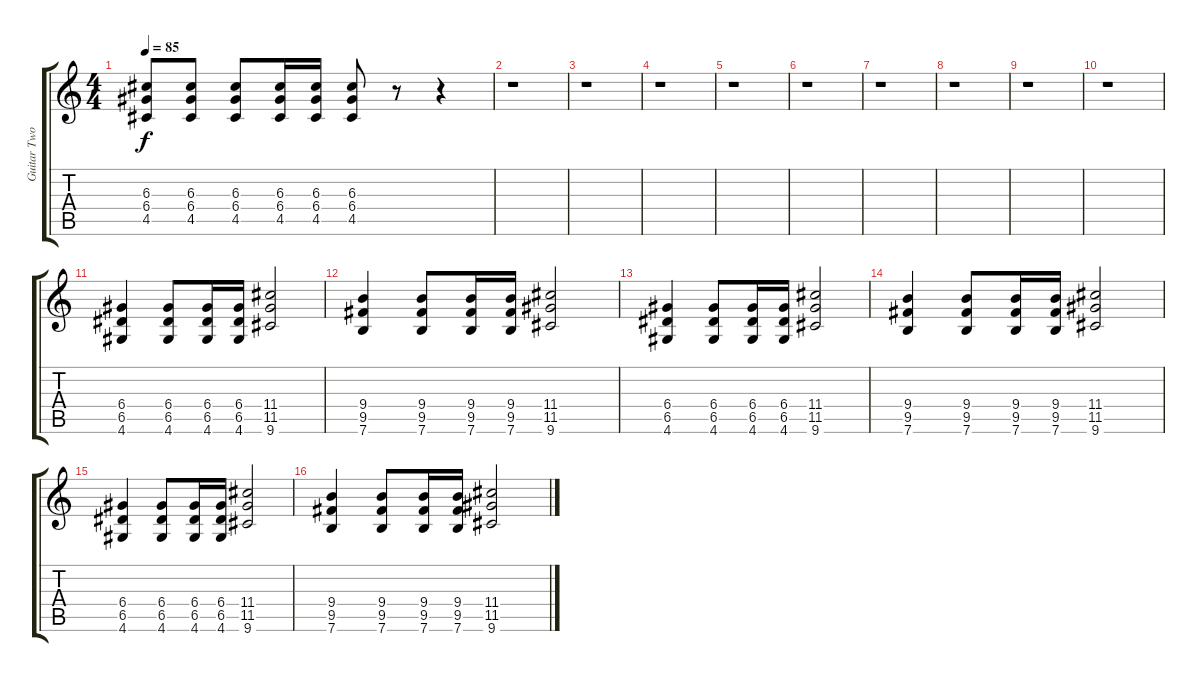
\track ("Guitar Two" "Guitar Two") {instrument acousticguitarsteel}
\staff {score tabs}
\tuning (E4 B3 G3 D3 A2 E2) {hide}
\ts (4 4)
\tempo 85
\clef g2
\ks c
(6.3 6.4 4.5).8{dy f} (6.3 6.4 4.5).8 (6.3 6.4 4.5).8 (6.3 6.4 4.5).16 (6.3 6.4 4.5).16 (6.3 6.4 4.5).8 r.8 r.4 |
r.1 |
r.1 |
r.1 |
r.1 |
r.1 |
r.1 |
r.1 |
r.1 |
r.1 |
(6.4 6.5 4.6).4 (6.4 6.5 4.6).8 (6.4 6.5 4.6).16 (6.4 6.5 4.6).16 (11.4 11.5 9.6).2 |
(9.4 9.5 7.6).4 (9.4 9.5 7.6).8 (9.4 9.5 7.6).16 (9.4 9.5 7.6).16 (11.4 11.5 9.6).2 |
(6.4 6.5 4.6).4 (6.4 6.5 4.6).8 (6.4 6.5 4.6).16 (6.4 6.5 4.6).16 (11.4 11.5 9.6).2 |
(9.4 9.5 7.6).4 (9.4 9.5 7.6).8 (9.4 9.5 7.6).16 (9.4 9.5 7.6).16 (11.4 11.5 9.6).2 |
(6.4 6.5 4.6).4 (6.4 6.5 4.6).8 (6.4 6.5 4.6).16 (6.4 6.5 4.6).16 (11.4 11.5 9.6).2 |
(9.4 9.5 7.6).4 (9.4 9.5 7.6).8 (9.4 9.5 7.6).16 (9.4 9.5 7.6).16 (11.4 11.5 9.6).2
